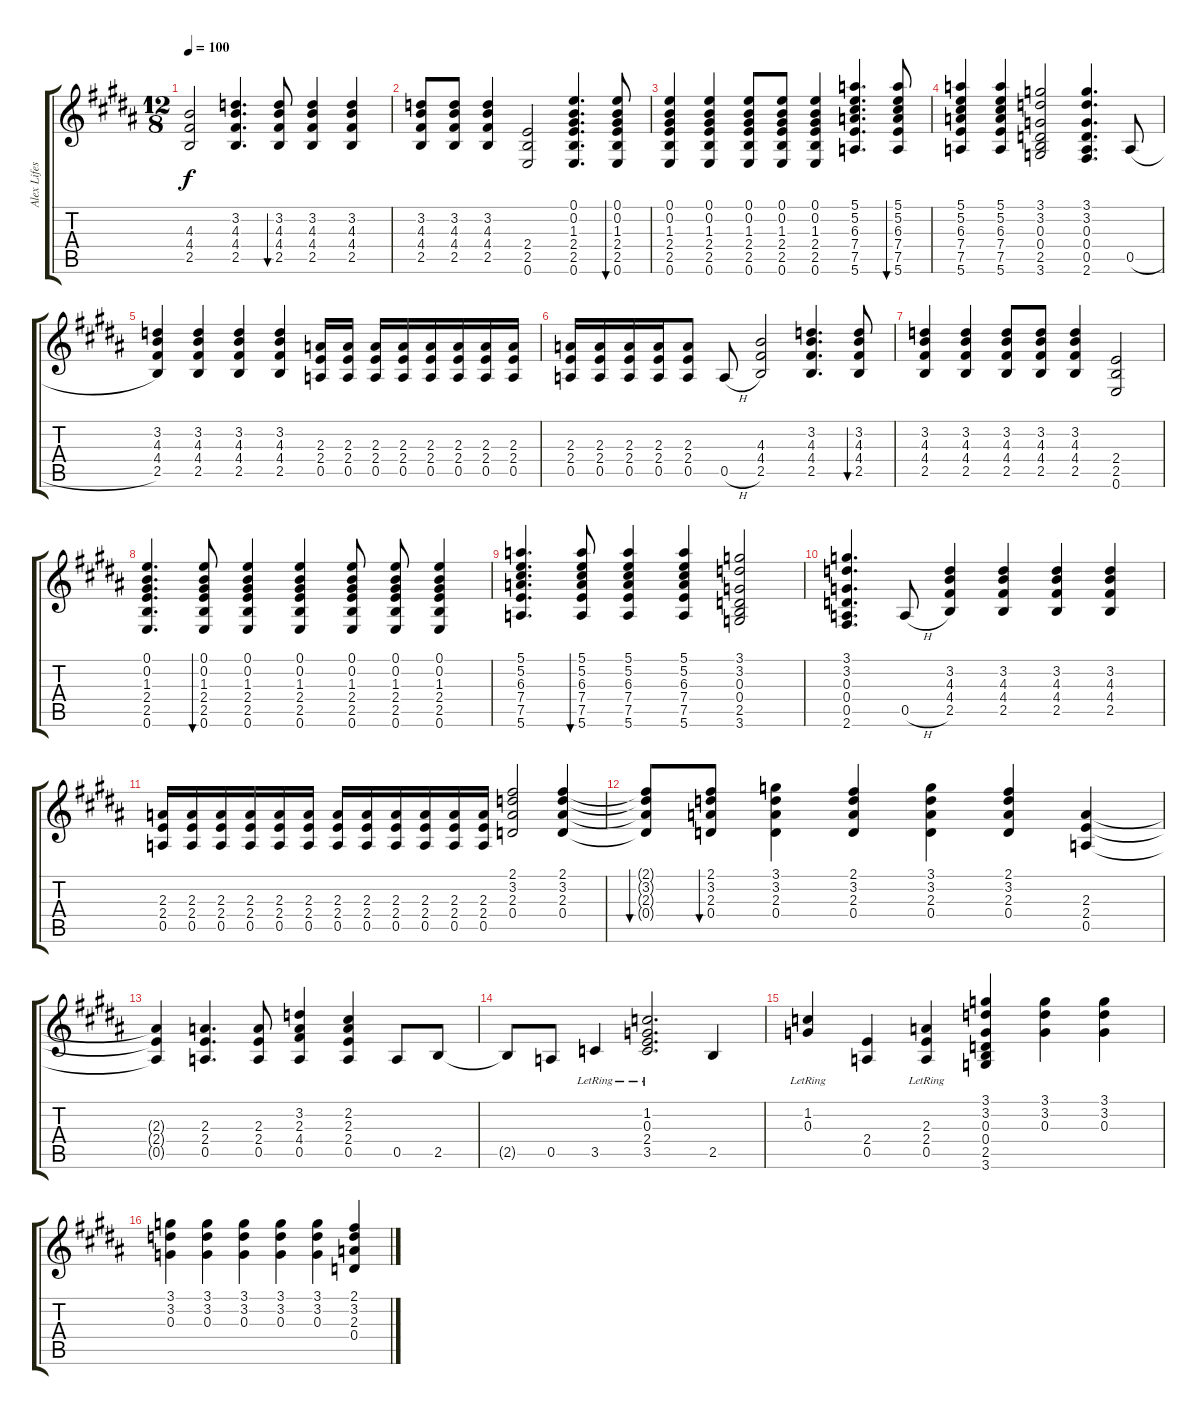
\track ("Alex Lifeson Guitar" "Alex Lifes") {instrument electricguitarclean}
\staff {score tabs}
\tuning (E4 B3 G3 D3 A2 E2) {hide}
\ts (12 8)
\tempo 100
\clef g2
\ks b
(4.3 4.4 2.5).2{dy f} (3.2 4.3 4.4 2.5).4{d} (3.2 4.3 4.4 2.5).8{bu 240} (3.2 4.3 4.4 2.5).4 (3.2 4.3 4.4 2.5).4 |
(3.2 4.3 4.4 2.5).8 (3.2 4.3 4.4 2.5).8 (3.2 4.3 4.4 2.5).4 (2.4 2.5 0.6).2 (0.1 0.2 1.3 2.4 2.5 0.6).4{d} (0.1 0.2 1.3 2.4 2.5 0.6).8{bu 120} |
(0.1 0.2 1.3 2.4 2.5 0.6).4 (0.1 0.2 1.3 2.4 2.5 0.6).4 (0.1 0.2 1.3 2.4 2.5 0.6).8 (0.1 0.2 1.3 2.4 2.5 0.6).8 (0.1 0.2 1.3 2.4 2.5 0.6).4 (5.1 5.2 6.3 7.4 7.5 5.6).4{d} (5.1 5.2 6.3 7.4 7.5 5.6).8{bu 120} |
(5.1 5.2 6.3 7.4 7.5 5.6).4 (5.1 5.2 6.3 7.4 7.5 5.6).4 (3.1 3.2 0.3 0.4 2.5 3.6).2 (3.1 3.2 0.3 0.4 0.5 2.6).4{d} 0.5{h}.8 |
(3.2 4.3 4.4 2.5).4 (3.2 4.3 4.4 2.5).4 (3.2 4.3 4.4 2.5).4 (3.2 4.3 4.4 2.5).4 (2.3 2.4 0.5).16 (2.3 2.4 0.5).16 (2.3 2.4 0.5).16 (2.3 2.4 0.5).16 (2.3 2.4 0.5).16 (2.3 2.4 0.5).16 (2.3 2.4 0.5).16 (2.3 2.4 0.5).16 |
(2.3 2.4 0.5).16 (2.3 2.4 0.5).16 (2.3 2.4 0.5).16 (2.3 2.4 0.5).16 (2.3 2.4 0.5).8 0.5{h}.8 (4.3 4.4 2.5).2 (3.2 4.3 4.4 2.5).4{d} (3.2 4.3 4.4 2.5).8{bu 240} |
(3.2 4.3 4.4 2.5).4 (3.2 4.3 4.4 2.5).4 (3.2 4.3 4.4 2.5).8 (3.2 4.3 4.4 2.5).8 (3.2 4.3 4.4 2.5).4 (2.4 2.5 0.6).2 |
(0.1 0.2 1.3 2.4 2.5 0.6).4{d} (0.1 0.2 1.3 2.4 2.5 0.6).8{bu 120} (0.1 0.2 1.3 2.4 2.5 0.6).4 (0.1 0.2 1.3 2.4 2.5 0.6).4 (0.1 0.2 1.3 2.4 2.5 0.6).8 (0.1 0.2 1.3 2.4 2.5 0.6).8 (0.1 0.2 1.3 2.4 2.5 0.6).4 |
(5.1 5.2 6.3 7.4 7.5 5.6).4{d} (5.1 5.2 6.3 7.4 7.5 5.6).8{bu 120} (5.1 5.2 6.3 7.4 7.5 5.6).4 (5.1 5.2 6.3 7.4 7.5 5.6).4 (3.1 3.2 0.3 0.4 2.5 3.6).2 |
(3.1 3.2 0.3 0.4 0.5 2.6).4{d} 0.5{h}.8 (3.2 4.3 4.4 2.5).4 (3.2 4.3 4.4 2.5).4 (3.2 4.3 4.4 2.5).4 (3.2 4.3 4.4 2.5).4 |
(2.3 2.4 0.5).16 (2.3 2.4 0.5).16 (2.3 2.4 0.5).16 (2.3 2.4 0.5).16 (2.3 2.4 0.5).16 (2.3 2.4 0.5).16 (2.3 2.4 0.5).16 (2.3 2.4 0.5).16 (2.3 2.4 0.5).16 (2.3 2.4 0.5).16 (2.3 2.4 0.5).16 (2.3 2.4 0.5).16 (2.1 3.2 2.3 0.4).2{instrument overdrivenguitar} (2.1 3.2 2.3 0.4).4 |
(2.1{t} 3.2{t} 2.3{t} 0.4{t}).8{bu 30} (2.1 3.2 2.3 0.4).8{bu 30} (3.1 3.2 2.3 0.4).4 (2.1 3.2 2.3 0.4).4 (3.1 3.2 2.3 0.4).4 (2.1 3.2 2.3 0.4).4 (2.3 2.4 0.5).4 |
(2.3{t} 2.4{t} 0.5{t}).4 (2.3 2.4 0.5).4{d} (2.3 2.4 0.5).8 (3.2 2.3 4.4 0.5).4 (2.2 2.3 2.4 0.5).4 0.5.8 2.5.8 |
2.5{t}.8 0.5.8 3.5{lr}.4 (1.2 0.3 2.4{lr} 3.5).2{d} 2.5.4 |
(1.2 0.3{lr}).4 (2.4 0.5).4 (2.3{lr} 2.4 0.5).4 (3.1 3.2 0.3 0.4 2.5 3.6).4 (3.1 3.2 0.3).4 (3.1 3.2 0.3).4 |
(3.1 3.2 0.3).4 (3.1 3.2 0.3).4 (3.1 3.2 0.3).4 (3.1 3.2 0.3).4 (3.1 3.2 0.3).4 (2.1 3.2 2.3 0.4).4
